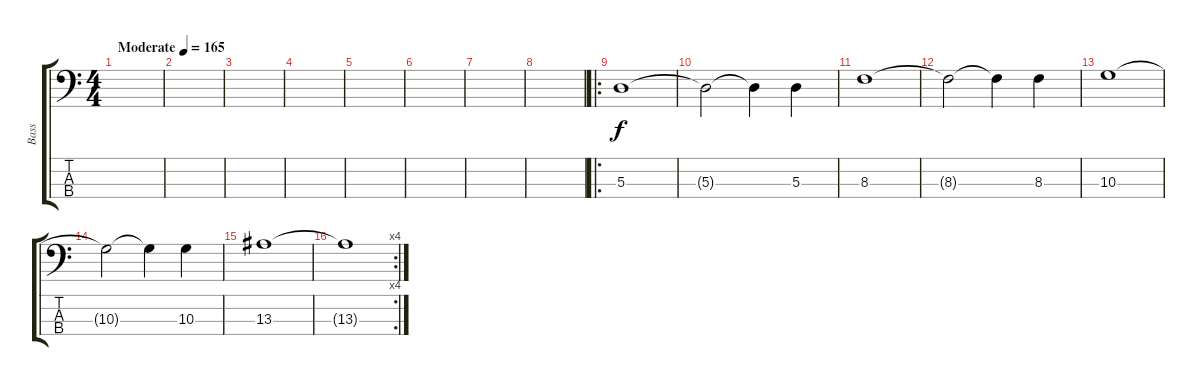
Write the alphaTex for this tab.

\track ("Bass" "Bass") {instrument electricbassfinger}
\staff {score tabs}
\tuning (G2 D2 A1 E1) {hide}
\ts (4 4)
\tempo (165 "Moderate")
\clef f4
\ks c
|
|
|
|
|
|
|
|
\ro
5.3.1 |
5.3{t}.2 5.3{t}.4 5.3.4 |
8.3.1 |
8.3{t}.2 8.3{t}.4 8.3.4 |
10.3.1 |
10.3{t}.2 10.3{t}.4 10.3.4 |
13.3.1 |
\rc 4
13.3{t}.1
